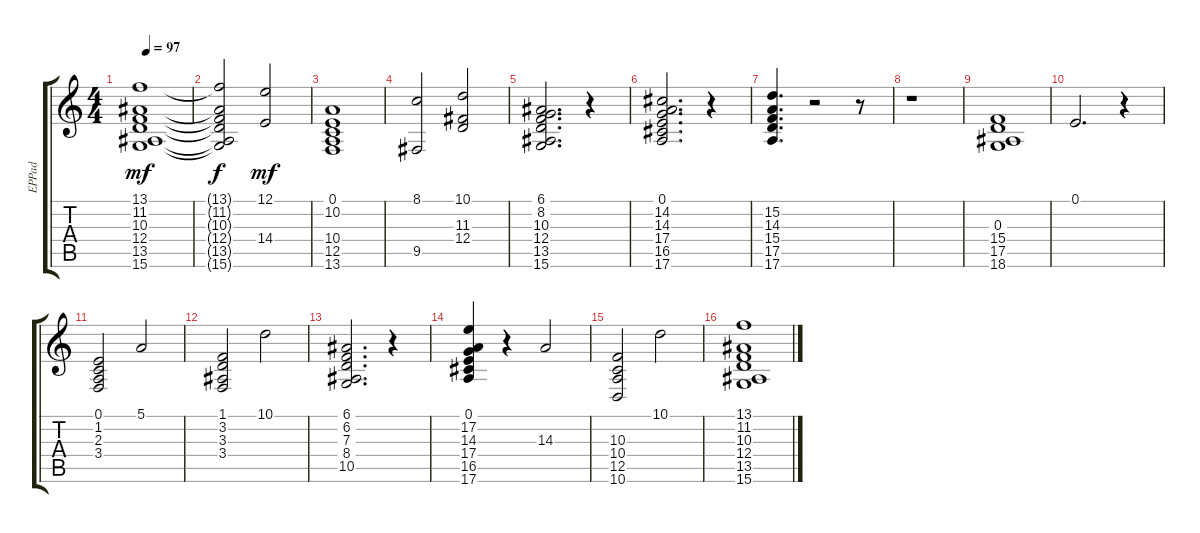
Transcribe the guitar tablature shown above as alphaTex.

\track ("EPPad" "EPPad") {instrument electricpiano1}
\staff {score tabs}
\tuning (E4 B3 G3 D3 A2 E2) {hide}
\ts (4 4)
\tempo 97
\clef g2
\ks c
(13.1 11.2 10.3 12.4 13.5 15.6).1{dy mf} |
(13.1{t} 11.2{t} 10.3{t} 12.4{t} 13.5{t} 15.6{t}).2{dy f} (12.1 14.4).2{dy mf} |
(0.1 10.2 10.4 12.5 13.6).1 |
(8.1 9.5).2 (10.1 11.3 12.4).2 |
(6.1 8.2 10.3 12.4 13.5 15.6).2{d} r.4 |
(0.1 14.2 14.3 17.4 16.5 17.6).2{d} r.4 |
(15.2 14.3 15.4 17.5 17.6).4{d} r.2 r.8 |
r.1 |
(0.3 15.4 17.5 18.6).1 |
0.1.2{d} r.4 |
(0.1 1.2 2.3 3.4).2 5.1.2 |
(1.1 3.2 3.3 3.4).2 10.1.2 |
(6.1 6.2 7.3 8.4 10.5).2{d} r.4 |
(0.1 17.2 14.3 17.4 16.5 17.6).4 r.4 14.3.2 |
(10.3 10.4 12.5 10.6).2 10.1.2 |
(13.1 11.2 10.3 12.4 13.5 15.6).1
